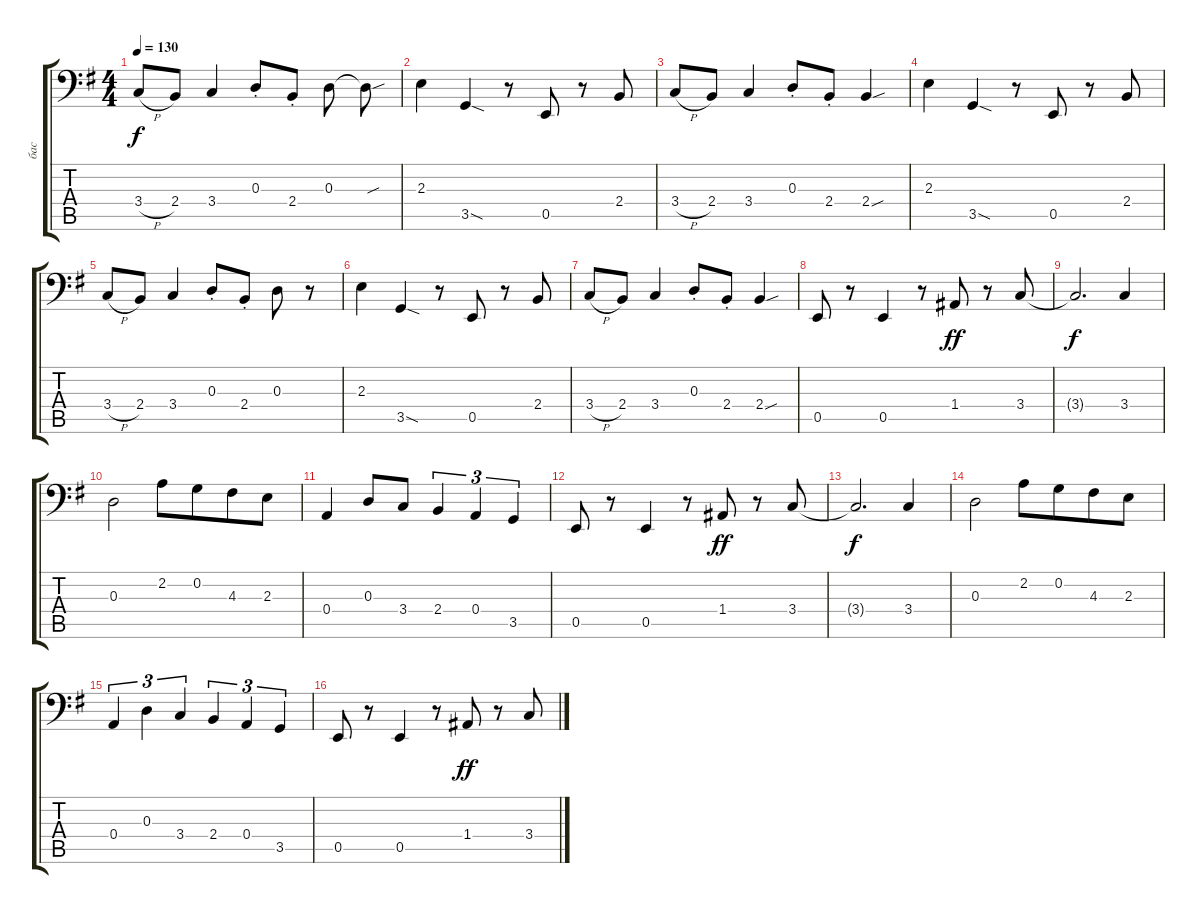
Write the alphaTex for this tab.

\track ("бас" "бас") {instrument electricbassfinger}
\staff {score tabs}
\tuning (C3 G2 D2 A1 E1 B0) {hide}
\ts (4 4)
\tempo 130
\clef f4
\ks eminor
3.4{h}.8{dy f} 2.4.8 3.4.4 0.3{st}.8 2.4{st}.8 0.3.8{beam split} 0.3{sou t}.8 |
2.3.4 3.5{sod}.4 r.8 0.5.8 r.8 2.4.8 |
3.4{h}.8 2.4.8 3.4.4 0.3{st}.8 2.4{st}.8 2.4{sou}.4 |
2.3.4 3.5{sod}.4 r.8 0.5.8 r.8 2.4.8 |
3.4{h}.8 2.4.8 3.4.4 0.3{st}.8 2.4{st}.8 0.3.8 r.8 |
2.3.4 3.5{sod}.4 r.8 0.5.8 r.8 2.4.8 |
3.4{h}.8 2.4.8 3.4.4 0.3{st}.8 2.4{st}.8 2.4{sou}.4 |
0.5.8 r.8 0.5.4 r.8 1.4.8{dy ff} r.8 3.4.8 |
3.4{t}.2{d dy f} 3.4.4 |
0.3.2 2.2.8 0.2.8{beam merge} 4.3.8 2.3.8 |
0.4.4 0.3.8 3.4.8 2.4.4{tu (3 2)} 0.4.4{tu (3 2)} 3.5.4{tu (3 2)} |
0.5.8 r.8 0.5.4 r.8 1.4.8{dy ff} r.8 3.4.8 |
3.4{t}.2{d dy f} 3.4.4 |
0.3.2 2.2.8 0.2.8{beam merge} 4.3.8 2.3.8 |
0.4.4{tu (3 2)} 0.3.4{tu (3 2)} 3.4.4{tu (3 2)} 2.4.4{tu (3 2)} 0.4.4{tu (3 2)} 3.5.4{tu (3 2)} |
0.5.8 r.8 0.5.4 r.8 1.4.8{dy ff} r.8 3.4.8
